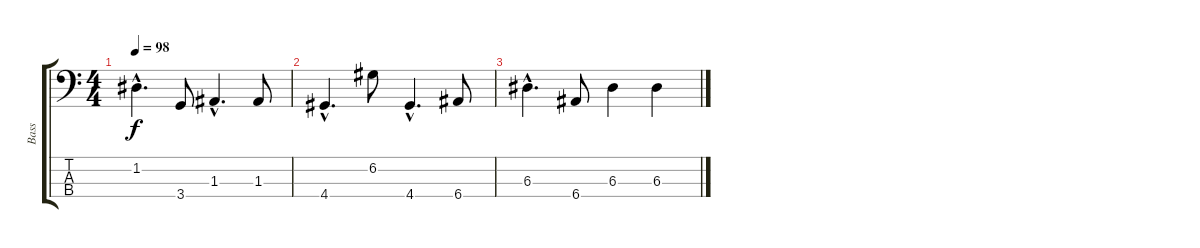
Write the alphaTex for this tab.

\track ("Bass" "Bass") {instrument electricbassfinger}
\staff {score tabs}
\tuning (G2 D2 A1 E1) {hide}
\ts (4 4)
\tempo 98
\clef f4
\ks c
1.2{hac}.4{d dy f} 3.4.8 1.3{hac}.4{d} 1.3.8 |
4.4{hac}.4{d} 6.2.8 4.4{hac}.4{d} 6.4.8 |
6.3{hac}.4{d} 6.4.8 6.3.4 6.3.4
